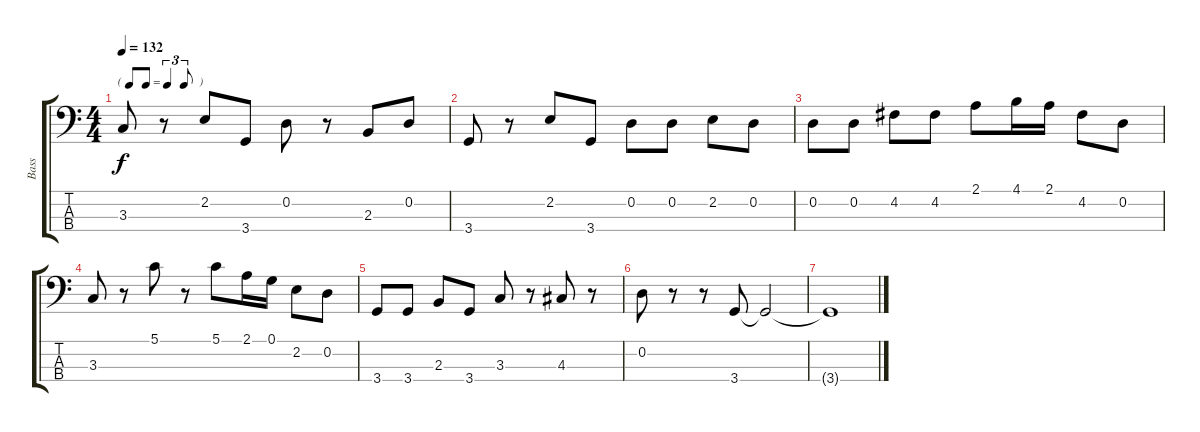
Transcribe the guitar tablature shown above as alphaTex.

\track ("Bass" "Bass") {instrument electricbassfinger}
\staff {score tabs}
\tuning (G2 D2 A1 E1) {hide}
\ts (4 4)
\tf triplet8th
\tempo 132
\clef f4
\ks c
3.3.8{dy f} r.8 2.2.8 3.4.8 0.2.8 r.8 2.3.8 0.2.8 |
3.4.8 r.8 2.2.8 3.4.8 0.2.8 0.2.8 2.2.8 0.2.8 |
0.2.8 0.2.8 4.2.8 4.2.8 2.1.8 4.1.16 2.1.16 4.2.8 0.2.8 |
3.3.8 r.8 5.1.8 r.8 5.1.8 2.1.16 0.1.16 2.2.8 0.2.8 |
3.4.8 3.4.8 2.3.8 3.4.8 3.3.8 r.8 4.3.8 r.8 |
0.2.8 r.8 r.8 3.4.8 3.4{t}.2 |
3.4{t}.1
